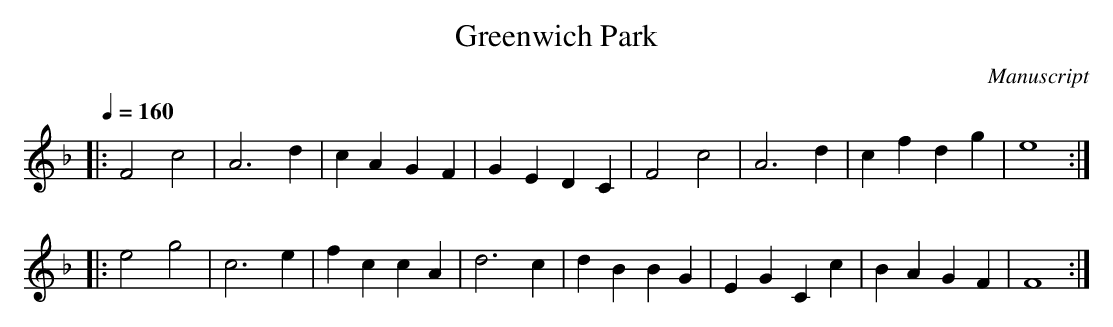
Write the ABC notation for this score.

X:1
T:Greenwich Park
M:4/4s
L:1/4
Q:160
O:Manuscript
K:F
|:\
F2 c2 | A3 d | c A G F | G E D C |\
F2 c2 | A3 d | c f d g | e4 :|
|:\
e2 g2 | c3 e | f c c A | d3 c |\
d B B G | E G C c | B A G F | F4 :|
